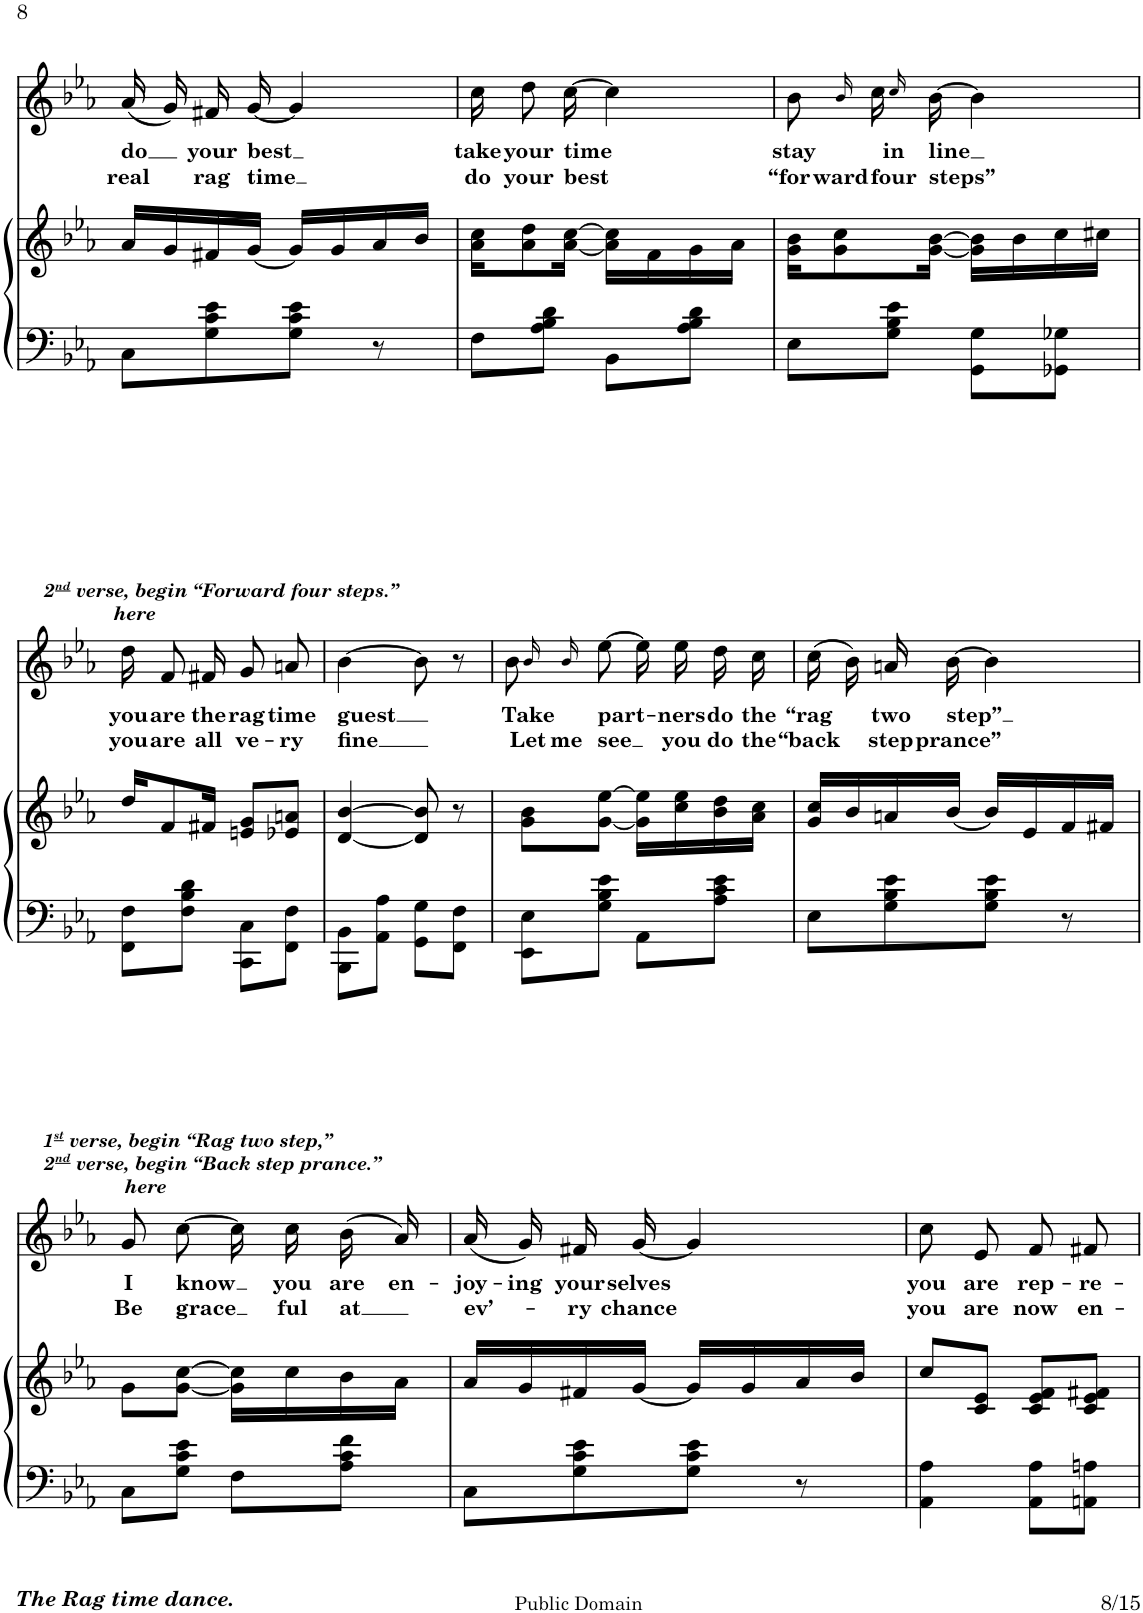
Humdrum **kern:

**kern	**kern	**kern	**text	**text
*part2	*part2	*part1	*part1	*part1
*staff3	*staff2	*staff1	*staff1	*staff1
*I"PIANO.	*	*I"VOICE.	*	*
*I'Pno	*	*	*	*
!!LO:PB:g=z
*clefF4	*clefG2	*clefG2	*	*
*k[b-e-a-]	*k[b-e-a-]	*k[b-e-a-]	*	*
*M2/4	*M2/4	*M2/4	*	*
=62	=62	=62	=62	=62
!	!	!	!LO:LY:b	!LO:LY:b
8C\L	16a-/LL	(16a-/LL	do	real
.	16g/	16g/J)	.	.
!	!	!	!LO:LY:b	!LO:LY:b
8G\ 8c\ 8e-\	16f#X/	16f#X/L	your	rag
!	!	!	!LO:LY:b	!LO:LY:b
.	[16g/JJ	[16g/JJ	best	time
8G\ 8c\ 8e-\J	16g/LL]	4g/]	.	.
.	16g/	.	.	.
8r	16a-/	.	.	.
.	16b-/JJ	.	.	.
=63	=63	=63	=63	=63
!	!	!	!LO:LY:b	!LO:LY:b
8F\L	16a-\ 16cc\KL	16cc\KL	take	do
!	!	!	!LO:LY:b	!LO:LY:b
.	8a-\ 8dd\	8dd\	your	your
8A-\ 8B-\ 8d\J	.	.	.	.
!	!	!	!LO:LY:b	!LO:LY:b
.	[16a-\ [16cc\Jk	[16cc\Jk	time	best
8BB-\L	16a-\] 16cc\]LL	4cc\]	.	.
.	16f\	.	.	.
8A-\ 8B-\ 8d\J	16g\	.	.	.
.	16a-\JJ	.	.	.
=64	=64	=64	=64	=64
!	!	!	!LO:LY:b	!
*	*	*^	*	*
!	!	!	!	!	!LO:LY:b
8E-\L	16g\ 16b-\KL	8b-\L	16b-LL	.	“for-
!	!	!	!	!	!LO:LY:b
.	8g\ 8cc\	.	16b-!/	.	-ward
!	!	!LO:N:head=solid	!LO:N:head=solid	!LO:LY:b	!
!	!	!	!	!	!LO:LY:b
8G\ 8B-\ 8e-\J	.	16cc\L	16cc!/JJ	.	four
!	!	!	!	!LO:LY:b	!LO:LY:b
.	[16g\ [16b-\Jk	[>16b-\JJ	16ryy	line	steps”
8GG\ 8G\L	16g\] 16b-\]LL	4b-\]	4ryy	.	.
.	16b-\	.	.	.	.
8GG-X\ 8G-X\J	16cc\	.	.	.	.
.	16cc#X\JJ	.	.	.	.
*	*	*v	*v	*	*
!!LO:LB:g=z
=65	=65	=65	=65	=65
!	!	!LO:TX:a:Bi:t=2	!	!
!	!	!LO:TX:a:t=nd	!	!
!	!	!LO:TX:a:t=verse, begin “Forward four steps.”	!	!
!	!	!LO:TX:a:t=here	!	!
!	!	!	!LO:LY:b	!LO:LY:b
8FF\ 8F\L	16dd/KL	16dd/KL	you	you
!	!	!	!LO:LY:b	!LO:LY:b
.	8f/	8f/	are	are
8F\ 8B-\ 8d\J	.	.	.	.
!	!	!	!LO:LY:b	!LO:LY:b
.	16f#X/Jk	16f#X/Jk	the	all
!	!	!	!LO:LY:b	!LO:LY:b
8CC\ 8C\L	8en/ 8g/L	8g/L	rag	ve-
!	!	!	!LO:LY:b	!LO:LY:b
8FF\ 8F\J	8e-X/ 8an/J	8an/J	time	-ry
=66	=66	=66	=66	=66
!	!	!	!LO:LY:b	!LO:LY:b
8BBB-\ 8BB-\L	[4d/ [4b-/	[4b-\	guest	fine
8AA-\ 8A-\J	.	.	.	.
8GG\ 8G\L	8d/] 8b-/]	8b-\]	.	.
8FF\ 8F\J	8r	8r	.	.
=67	=67	=67	=67	=67
!	!	!	!LO:LY:b	!
*	*	*^	*	*
!	!	!	!	!	!LO:LY:b
8EE-\ 8E-\L	8g\ 8b-\L	8b-\L	16b-!/LL	.	Let
!	!	!	!	!	!LO:LY:b
.	.	.	16b-!/JJ	.	me
!	!	!	!	!LO:LY:b	!LO:LY:b
8G\ 8B-\ 8e-\J	[8g\ [8ee-\J	[>8ee-\J	8ryy	part-	see
8AA-\L	16g\] 16ee-\]LL	16ee-\LL]	16ryy	.	.
!	!	!	!	!LO:LY:b	!LO:LY:b
.	16cc\ 16ee-\	16ee-\J	16ryy	ners	you
!	!	!	!	!LO:LY:b	!LO:LY:b
8A-\ 8c\ 8e-\J	16b-\ 16dd\	16dd\L	8ryy	do	do
!	!	!	!	!LO:LY:b	!LO:LY:b
.	16a-\ 16cc\JJ	16cc\JJ	.	the	the
*	*	*v	*v	*	*
=68	=68	=68	=68	=68
!	!	!	!LO:LY:b	!LO:LY:b
8E-\L	16g/ 16cc/LL	(16cc\LL	“rag	“back
.	16b-/	16b-\J)	.	.
!	!	!	!LO:LY:b	!LO:LY:b
8G\ 8B-\ 8e-\	16an/	16an\L	two	step
!	!	!	!LO:LY:b	!LO:LY:b
.	[16b-/JJ	[16b-\JJ	step”	prance”
8G\ 8B-\ 8e-\J	16b-/LL]	4b-\]	.	.
.	16e-/	.	.	.
8r	16f/	.	.	.
.	16f#X/JJ	.	.	.
!!LO:LB:g=z
=69	=69	=69	=69	=69
!	!	!LO:TX:a:Bi:t=1	!	!
!	!	!LO:TX:a:t=st	!	!
!	!	!LO:TX:a:t=verse, begin “Rag two step,”	!	!
!	!	!LO:TX:a:t=2	!	!
!	!	!LO:TX:a:t=nd	!	!
!	!	!LO:TX:a:t=verse, begin “Back step prance.”	!	!
!	!	!LO:TX:a:t=here	!	!
!	!	!	!LO:LY:b	!LO:LY:b
8C\L	8g\L	8g/L	I	Be
!	!	!	!LO:LY:b	!LO:LY:b
8G\ 8c\ 8e-\J	[8g\ [8cc\J	[8cc/J	know	grace
8F\L	16g\] 16cc\]LL	16cc\LL]	.	.
!	!	!	!LO:LY:b	!LO:LY:b
.	16cc\	16cc\J	you	ful
!	!	!	!LO:LY:b	!LO:LY:b
8A-\ 8c\ 8f\J	16b-\	(16b-\L	are	at
!	!	!	!LO:LY:b	!
.	16a-\JJ	16a-\JJ)	en-	.
=70	=70	=70	=70	=70
!	!	!	!LO:LY:b	!LO:LY:b
8C\L	16a-/LL	(16a-/LL	-joy-	ev’-
!	!	!	!LO:LY:b	!
.	16g/	16g/J)	-ing	.
!	!	!	!LO:LY:b	!LO:LY:b
8G\ 8c\ 8e-\	16f#X/	16f#X/L	your-	ry
!	!	!	!LO:LY:b	!LO:LY:b
.	[16g/JJ	[16g/JJ	-selves	chance
8G\ 8c\ 8e-\J	16g/LL]	4g/]	.	.
.	16g/	.	.	.
8r	16a-/	.	.	.
.	16b-/JJ	.	.	.
=71	=71	=71	=71	=71
!	!	!	!LO:LY:b	!LO:LY:b
4AA-\ 4A-\	8cc/L	8cc/L	you	you
!	!	!	!LO:LY:b	!LO:LY:b
.	8c/ 8e-/J	8e-/J	are	are
!	!	!	!LO:LY:b	!LO:LY:b
8AA-\ 8A-\L	8c/ 8e-/ 8f/L	8f/L	rep-	now
!	!	!	!LO:LY:b	!LO:LY:b
8AAn\ 8An\J	8c/ 8e-/ 8f#X/J	8f#X/J	-re-	en-
=	=	=	=	=
*-	*-	*-	*-	*-
